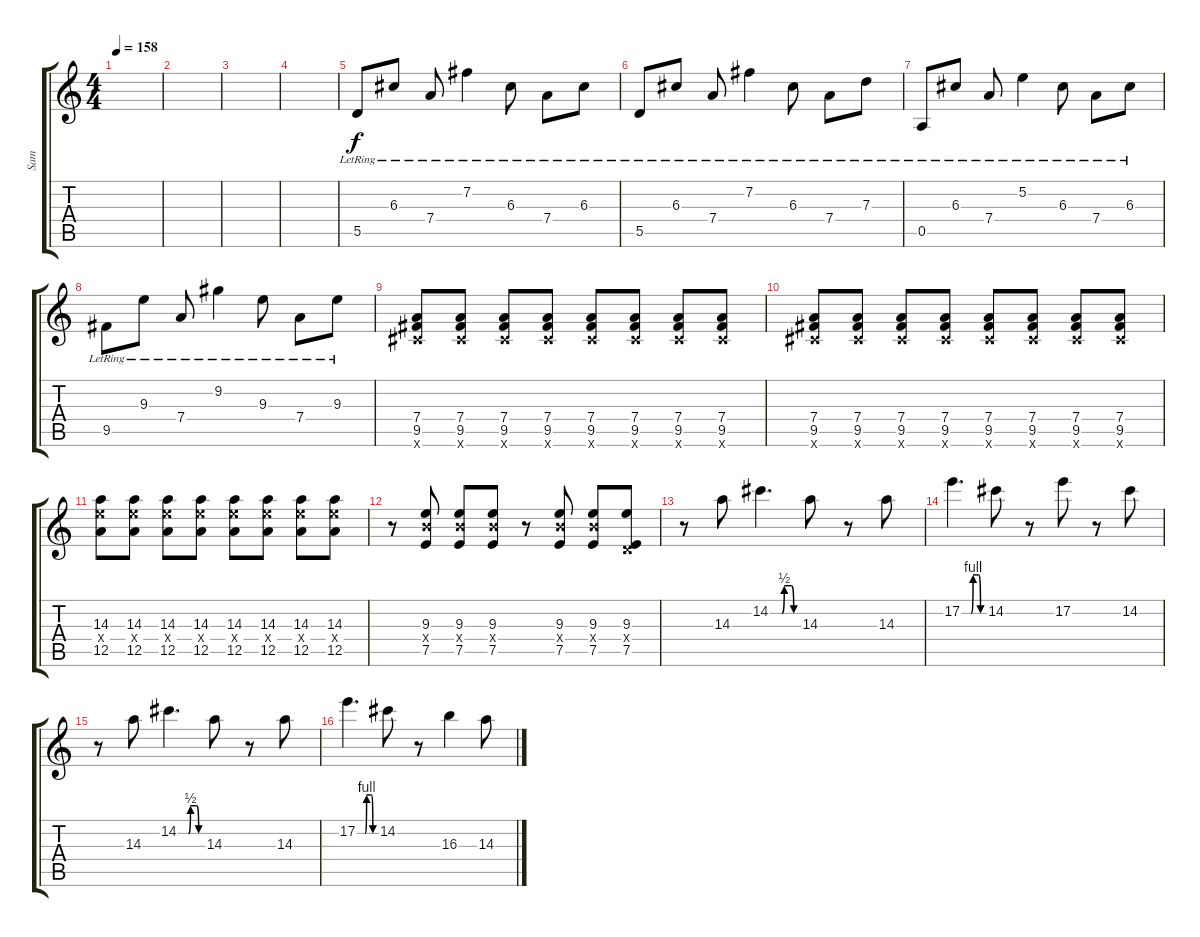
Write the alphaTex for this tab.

\track ("Sam" "Sam") {instrument electricguitarjazz}
\staff {score tabs}
\tuning (E4 B3 G3 D3 A2 E2) {hide}
\ts (4 4)
\tempo 158
\clef g2
\ks c
|
|
|
|
5.5{lr}.8 6.3{lr}.8 7.4{lr}.8 7.2{lr}.4 6.3{lr}.8 7.4{lr}.8 6.3{lr}.8 |
5.5{lr}.8 6.3{lr}.8 7.4{lr}.8 7.2{lr}.4 6.3{lr}.8 7.4{lr}.8 7.3{lr}.8 |
0.5{lr}.8 6.3{lr}.8 7.4{lr}.8 5.2{lr}.4 6.3{lr}.8 7.4{lr}.8 6.3{lr}.8 |
9.5{lr}.8 9.3{lr}.8 7.4{lr}.8 9.2{lr}.4 9.3{lr}.8 7.4{lr}.8 9.3{lr}.8 |
(7.4 9.5 9.6{x}).8 (7.4 9.5 9.6{x}).8 (7.4 9.5 9.6{x}).8 (7.4 9.5 9.6{x}).8 (7.4 9.5 9.6{x}).8 (7.4 9.5 9.6{x}).8 (7.4 9.5 9.6{x}).8 (7.4 9.5 9.6{x}).8 |
(7.4 9.5 9.6{x}).8 (7.4 9.5 9.6{x}).8 (7.4 9.5 9.6{x}).8 (7.4 9.5 9.6{x}).8 (7.4 9.5 9.6{x}).8 (7.4 9.5 9.6{x}).8 (7.4 9.5 9.6{x}).8 (7.4 9.5 9.6{x}).8 |
(14.3 14.4{x} 12.5).8 (14.3 14.4{x} 12.5).8 (14.3 14.4{x} 12.5).8 (14.3 14.4{x} 12.5).8 (14.3 14.4{x} 12.5).8 (14.3 14.4{x} 12.5).8 (14.3 14.4{x} 12.5).8 (14.3 14.4{x} 12.5).8 |
r.8 (9.3 9.4{x} 7.5).8 (9.3 9.4{x} 7.5).8 (9.3 9.4{x} 7.5).8 r.8 (9.3 9.4{x} 7.5).8 (9.3 9.4{x} 7.5).8 (9.3 0.4{x} 7.5).8 |
r.8 14.3.8 14.2{be (custom 0 0 25 0 30 2 45 2 50 0 60 0)}.4{d} 14.3.8 r.8 14.3.8 |
17.2{be (custom 0 0 25 0 30 4 45 4 50 0 60 0)}.4{d} 14.2.8 r.8 17.2.8 r.8 14.2.8 |
r.8 14.3.8 14.2{be (custom 0 0 25 0 30 2 45 2 50 0 60 0)}.4{d} 14.3.8 r.8 14.3.8 |
17.2{be (custom 0 0 25 0 30 4 45 4 50 0 60 0)}.4{d} 14.2.8 r.8 16.3.4 14.3.8
